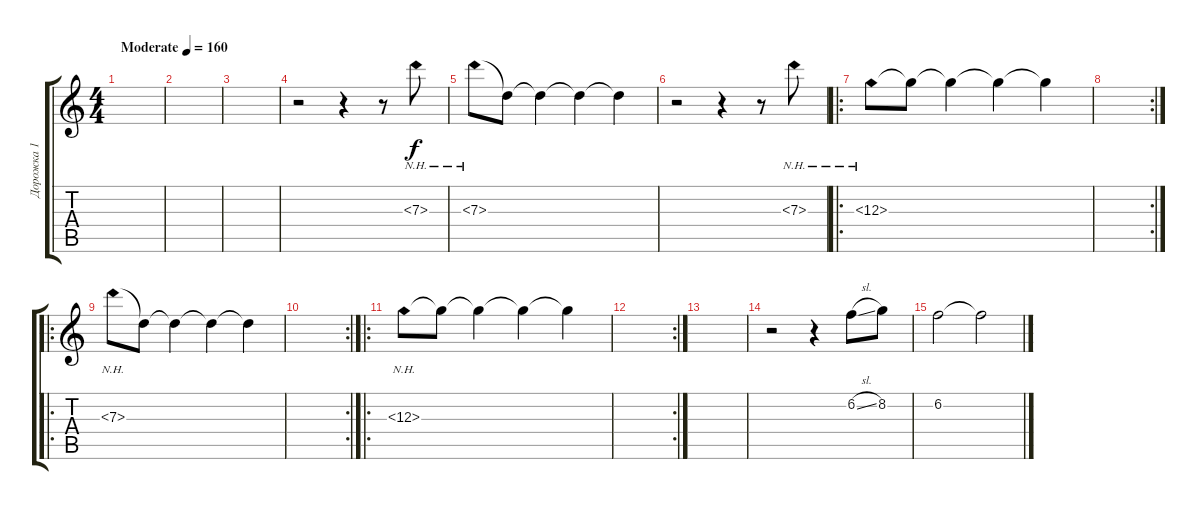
\track ("Дорожка 1" "Дорожка 1") {instrument acousticguitarnylon}
\staff {score tabs}
\tuning (E4 B3 G3 D3 A2 E2) {hide}
\ts (4 4)
\tempo (160 "Moderate")
\clef g2
\ks c
|
|
|
r.2 r.4 r.8 7.3{nh}.8 |
7.3{nh}.8 7.3{t}.8 7.3{t}.4 7.3{t}.4 7.3{t}.4 |
r.2 r.4 r.8 7.3{nh}.8 |
\ro
12.3{nh}.8 12.3{t}.8 12.3{t}.4 12.3{t}.4 12.3{t}.4 |
\rc 2
|
\ro
7.3{nh}.8 7.3{t}.8 7.3{t}.4 7.3{t}.4 7.3{t}.4 |
\rc 2
|
\ro
12.3{nh}.8 12.3{t}.8 12.3{t}.4 12.3{t}.4 12.3{t}.4 |
\rc 2
|
|
r.2 r.4 6.2{sl}.8 8.2.8 |
6.2.2 6.2{t}.2
